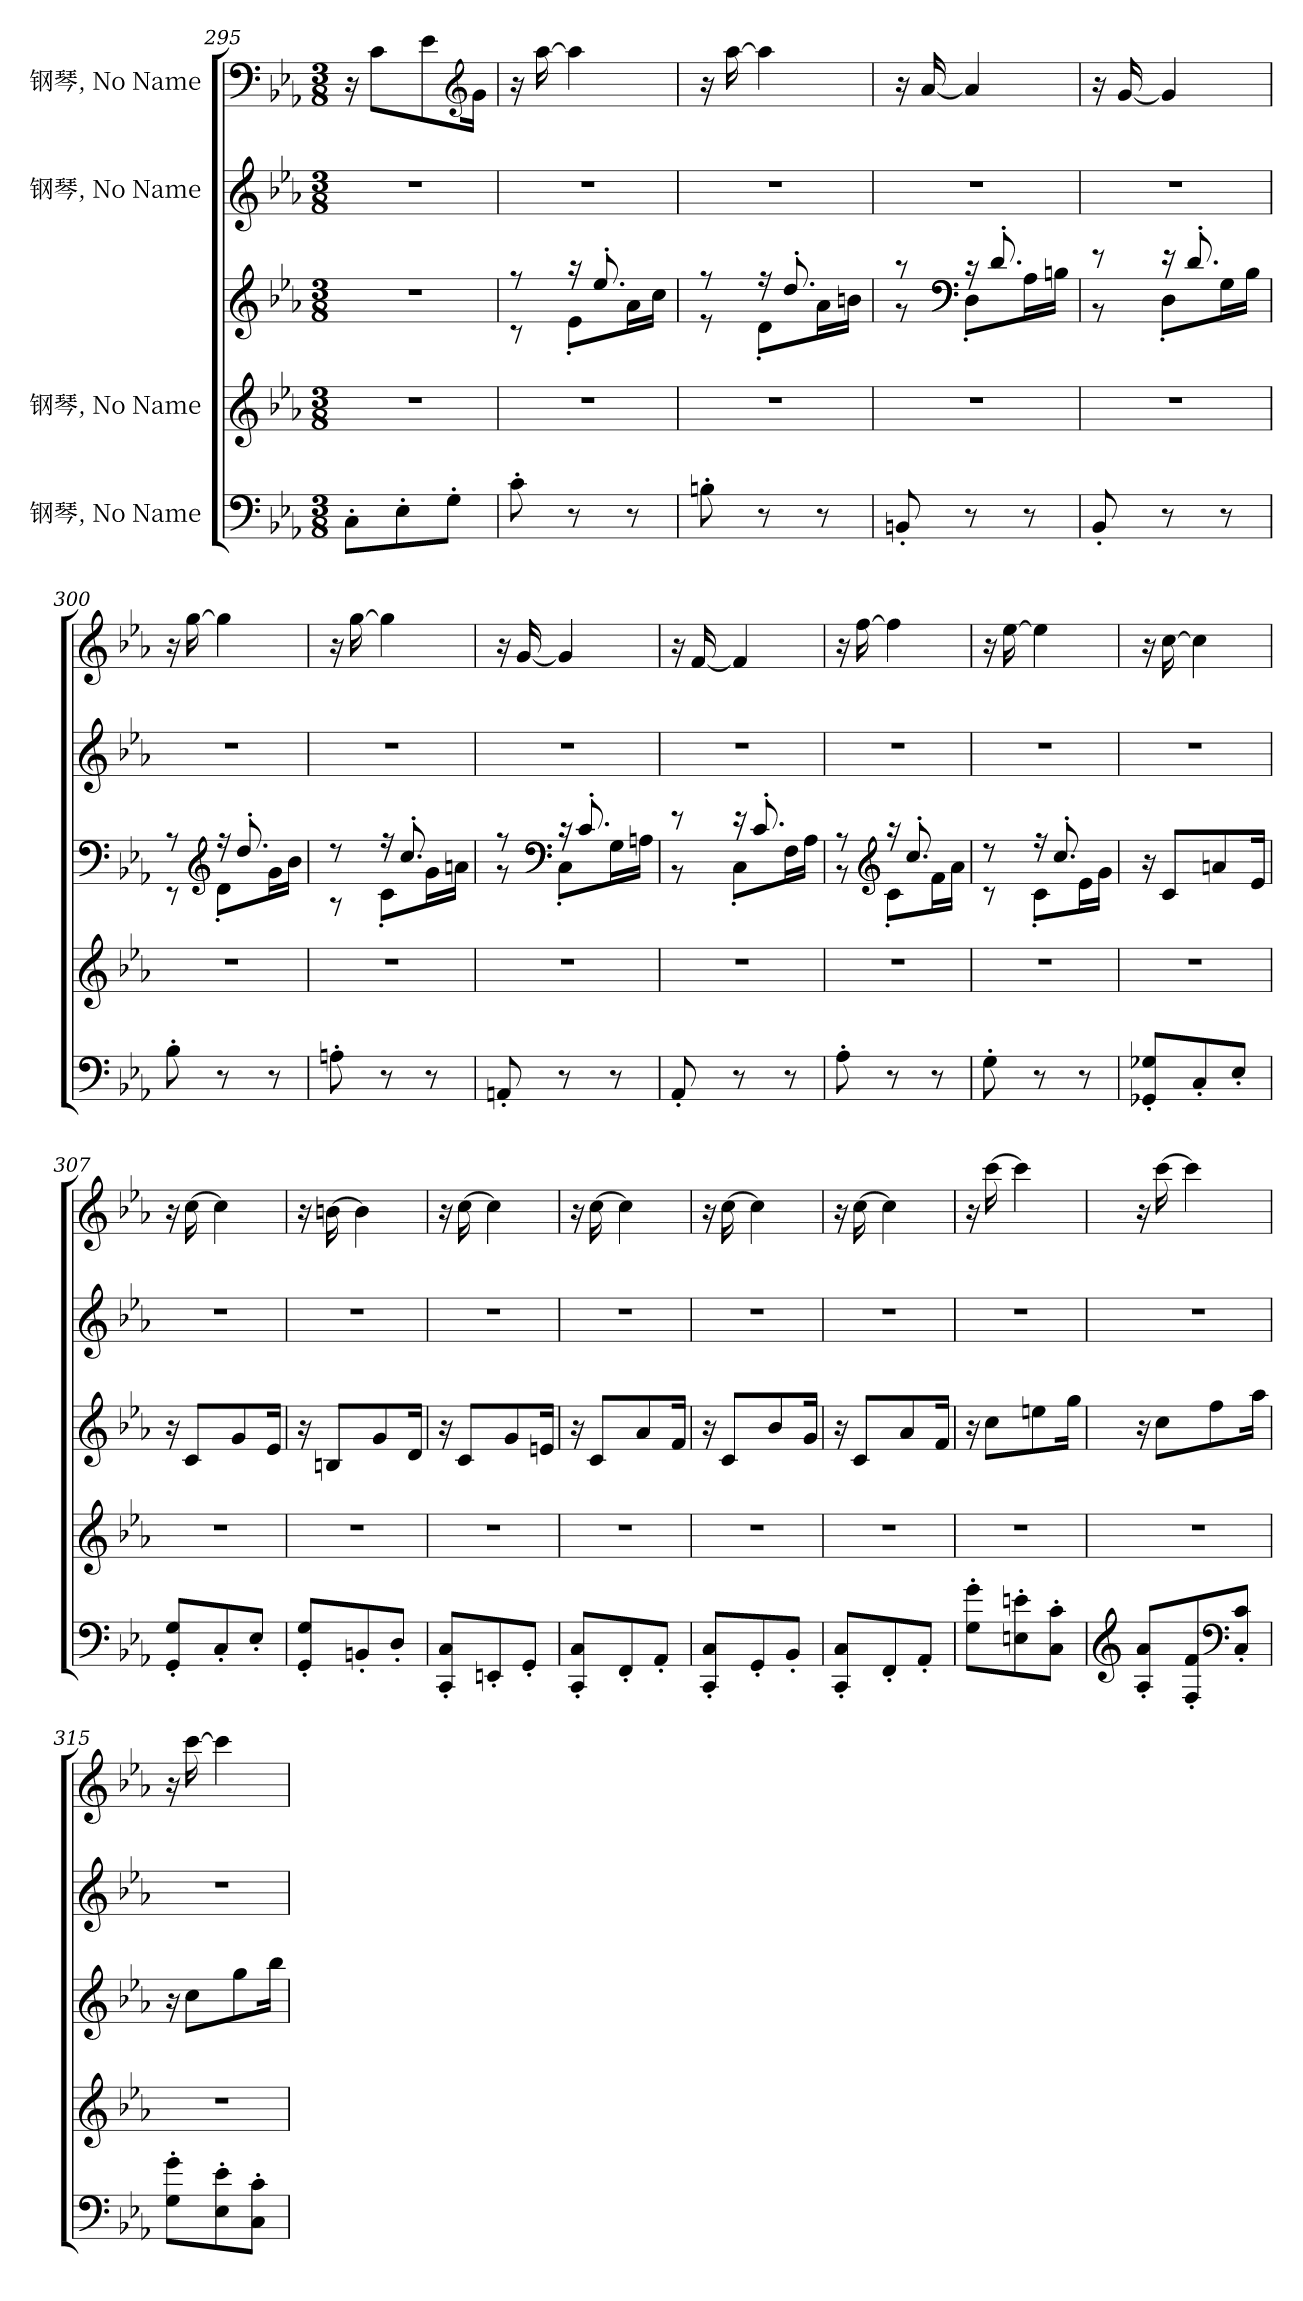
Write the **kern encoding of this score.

**kern	**kern	**kern	**kern	**kern
*part4	*part3	*part3	*part2	*part1
*staff5	*staff4	*staff3	*staff2	*staff1
*I"钢琴, No Name	*I"钢琴, No Name	*	*I"钢琴, No Name	*I"钢琴, No Name
*clefF4	*clefG2	*clefG2	*clefG2	*clefF4
*k[b-e-a-]	*k[b-e-a-]	*k[b-e-a-]	*k[b-e-a-]	*k[b-e-a-]
*M3/8	*M3/8	*M3/8	*M3/8	*M3/8
=295	=295	=295	=295	=295
8C'\L	4.r	4.r	4.r	16r
.	.	.	.	8c\L
8E-'\	.	.	.	.
.	.	.	.	8e-\
8G'\J	.	.	.	.
*	*	*	*	*clefG2
*	*	*	*	*MM203
.	.	.	.	16g\Jk
!!LO:LB:g=z
=296	=296	=296	=296	=296
*	*	*	*	*MM205
*	*	*^	*	*
8c'\	4.r	8r	8r	4.r	16r
.	.	.	.	.	[16aa-\
8r	.	16r	8e-'\L	.	4aa-\]
.	.	8.ee-'/	.	.	.
8r	.	.	16a-\L	.	.
.	.	.	16cc\JJ	.	.
=297	=297	=297	=297	=297	=297
8Bn'\	4.r	8r	8r	4.r	16r
.	.	.	.	.	[16aa-\
8r	.	16r	8d'\L	.	4aa-\]
.	.	8.dd'/	.	.	.
8r	.	.	16a-\L	.	.
.	.	.	16bn\JJ	.	.
=298	=298	=298	=298	=298	=298
*	*	*	*	*	*MM205
8BBn'/	4.r	8r	8r	4.r	16r
.	.	.	.	.	[16a-/
*	*	*clefF4	*	*	*
8r	.	16r	8D'\L	.	4a-/]
.	.	8.d'/	.	.	.
8r	.	.	16A-\L	.	.
.	.	.	16Bn\JJ	.	.
=299	=299	=299	=299	=299	=299
8BB-'/	4.r	8r	8r	4.r	16r
.	.	.	.	.	[16g/
8r	.	16r	8D'\L	.	4g/]
.	.	8.d'/	.	.	.
8r	.	.	16G\L	.	.
.	.	.	16B-\JJ	.	.
=300	=300	=300	=300	=300	=300
*	*	*	*	*	*MM205
8B-'\	4.r	8r	8r	4.r	16r
.	.	.	.	.	[16gg\
*	*	*clefG2	*	*	*
8r	.	16r	8d'\L	.	4gg\]
.	.	8.dd'/	.	.	.
8r	.	.	16g\L	.	.
.	.	.	16b-\JJ	.	.
!!LO:PB:g=z
=301	=301	=301	=301	=301	=301
8An'\	4.r	8r	8r	4.r	16r
.	.	.	.	.	[16gg\
8r	.	16r	8c'\L	.	4gg\]
.	.	8.cc'/	.	.	.
8r	.	.	16g\L	.	.
.	.	.	16an\JJ	.	.
=302	=302	=302	=302	=302	=302
*	*	*	*	*	*MM205
8AAn'/	4.r	8r	8r	4.r	16r
.	.	.	.	.	[16g/
*	*	*clefF4	*	*	*
8r	.	16r	8C'\L	.	4g/]
.	.	8.c'/	.	.	.
8r	.	.	16G\L	.	.
.	.	.	16An\JJ	.	.
=303	=303	=303	=303	=303	=303
8AA-'/	4.r	8r	8r	4.r	16r
.	.	.	.	.	[16f/
8r	.	16r	8C'\L	.	4f/]
.	.	8.c'/	.	.	.
8r	.	.	16F\L	.	.
.	.	.	16A-\JJ	.	.
=304	=304	=304	=304	=304	=304
*	*	*	*	*	*MM205
8A-'\	4.r	8r	8r	4.r	16r
.	.	.	.	.	[16ff\
*	*	*clefG2	*	*	*
8r	.	16r	8c'\L	.	4ff\]
.	.	8.cc'/	.	.	.
8r	.	.	16f\L	.	.
.	.	.	16a-\JJ	.	.
=305	=305	=305	=305	=305	=305
8G'\	4.r	8r	8r	4.r	16r
.	.	.	.	.	[16ee-\
8r	.	16r	8c'\L	.	4ee-\]
.	.	8.cc'/	.	.	.
8r	.	.	16e-\L	.	.
.	.	.	16g\JJ	.	.
*	*	*v	*v	*	*
!!LO:LB:g=z
=306	=306	=306	=306	=306
*	*	*	*	*MM205
8GG-X/' 8G-X/'L	4.r	16r	4.r	16r
.	.	8c/L	.	[16cc\
8C'/	.	.	.	4cc\]
.	.	8an/	.	.
8E-'/J	.	.	.	.
.	.	16e-/Jk	.	.
=307	=307	=307	=307	=307
*	*	*	*	*MM205
8GG/' 8G/'L	4.r	16r	4.r	16r
.	.	8c/L	.	[16cc\
8C'/	.	.	.	4cc\]
.	.	8g/	.	.
8E-'/J	.	.	.	.
.	.	16e-/Jk	.	.
=308	=308	=308	=308	=308
*	*	*	*	*MM205
8GG/' 8G/'L	4.r	16r	4.r	16r
.	.	8Bn/L	.	[16bn\
8BBn'/	.	.	.	4b\]
.	.	8g/	.	.
8D'/J	.	.	.	.
.	.	16d/Jk	.	.
=309	=309	=309	=309	=309
*	*	*	*	*MM205
8CC/' 8C/'L	4.r	16r	4.r	16r
.	.	8c/L	.	[16cc\
8EEn'/	.	.	.	4cc\]
.	.	8g/	.	.
8GG'/J	.	.	.	.
.	.	16en/Jk	.	.
=310	=310	=310	=310	=310
*	*	*	*	*MM205
8CC/' 8C/'L	4.r	16r	4.r	16r
.	.	8c/L	.	[16cc\
8FF'/	.	.	.	4cc\]
.	.	8a-/	.	.
8AA-'/J	.	.	.	.
.	.	16f/Jk	.	.
=311	=311	=311	=311	=311
*	*	*	*	*MM205
8CC/' 8C/'L	4.r	16r	4.r	16r
.	.	8c/L	.	[16cc\
8GG'/	.	.	.	4cc\]
.	.	8b-/	.	.
8BB-'/J	.	.	.	.
.	.	16g/Jk	.	.
=312	=312	=312	=312	=312
*	*	*	*	*MM205
8CC/' 8C/'L	4.r	16r	4.r	16r
.	.	8c/L	.	[16cc\
8FF'/	.	.	.	4cc\]
.	.	8a-/	.	.
8AA-'/J	.	.	.	.
.	.	16f/Jk	.	.
!!LO:PB:g=z
=313	=313	=313	=313	=313
*	*	*	*	*MM205
8G\' 8g\'L	4.r	16r	4.r	16r
.	.	8cc\L	.	[16ccc\
8En\' 8en\'	.	.	.	4ccc\]
.	.	8een\	.	.
8C\' 8c\'J	.	.	.	.
.	.	16gg\Jk	.	.
=314	=314	=314	=314	=314
*clefG2	*	*	*	*
*	*	*	*	*MM205
8A-/' 8a-/'L	4.r	16r	4.r	16r
.	.	8cc\L	.	[16ccc\
8F/' 8f/'	.	.	.	4ccc\]
.	.	8ff\	.	.
*clefF4	*	*	*	*
8C/' 8c/'J	.	.	.	.
.	.	16aa-\Jk	.	.
=315	=315	=315	=315	=315
*	*	*	*	*MM205
8G\' 8g\'L	4.r	16r	4.r	16r
.	.	8cc\L	.	[16ccc\
8E-\' 8e-\'	.	.	.	4ccc\]
.	.	8gg\	.	.
8C\' 8c\'J	.	.	.	.
.	.	16bb-\Jk	.	.
=	=	=	=	=
*-	*-	*-	*-	*-
